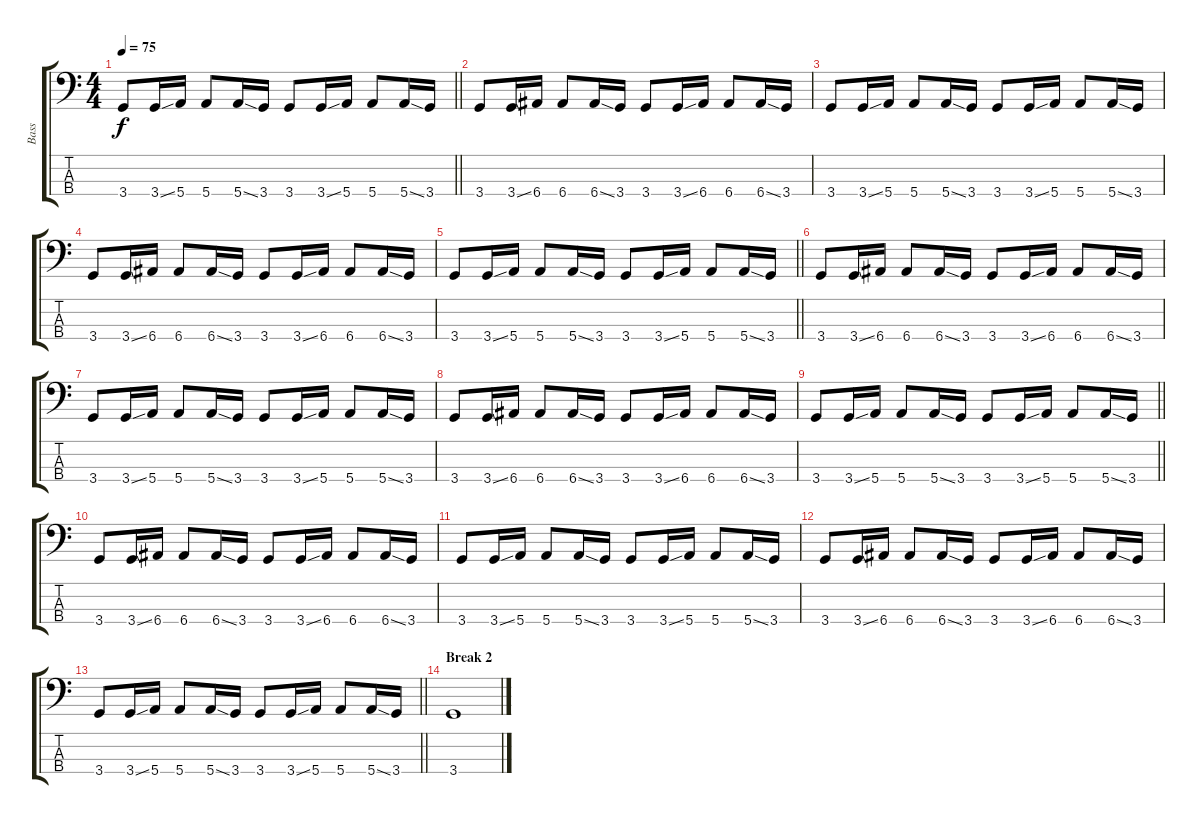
\track ("Bass" "Bass") {instrument electricbassfinger}
\staff {score tabs}
\tuning (G2 D2 A1 E1) {hide}
\ts (4 4)
\tempo 75
\clef f4
\barLineRight lightlight
\ks c
3.4.8{dy f} 3.4{ss}.16 5.4.16 5.4.8 5.4{ss}.16 3.4.16 3.4.8 3.4{ss}.16 5.4.16 5.4.8 5.4{ss}.16 3.4.16 |
\section ("" "")
3.4.8 3.4{ss}.16 6.4.16 6.4.8 6.4{ss}.16 3.4.16 3.4.8 3.4{ss}.16 6.4.16 6.4.8 6.4{ss}.16 3.4.16 |
3.4.8 3.4{ss}.16 5.4.16 5.4.8 5.4{ss}.16 3.4.16 3.4.8 3.4{ss}.16 5.4.16 5.4.8 5.4{ss}.16 3.4.16 |
3.4.8 3.4{ss}.16 6.4.16 6.4.8 6.4{ss}.16 3.4.16 3.4.8 3.4{ss}.16 6.4.16 6.4.8 6.4{ss}.16 3.4.16 |
\barLineRight lightlight
3.4.8 3.4{ss}.16 5.4.16 5.4.8 5.4{ss}.16 3.4.16 3.4.8 3.4{ss}.16 5.4.16 5.4.8 5.4{ss}.16 3.4.16 |
\section ("" "")
3.4.8 3.4{ss}.16 6.4.16 6.4.8 6.4{ss}.16 3.4.16 3.4.8 3.4{ss}.16 6.4.16 6.4.8 6.4{ss}.16 3.4.16 |
3.4.8 3.4{ss}.16 5.4.16 5.4.8 5.4{ss}.16 3.4.16 3.4.8 3.4{ss}.16 5.4.16 5.4.8 5.4{ss}.16 3.4.16 |
3.4.8 3.4{ss}.16 6.4.16 6.4.8 6.4{ss}.16 3.4.16 3.4.8 3.4{ss}.16 6.4.16 6.4.8 6.4{ss}.16 3.4.16 |
\barLineRight lightlight
3.4.8 3.4{ss}.16 5.4.16 5.4.8 5.4{ss}.16 3.4.16 3.4.8 3.4{ss}.16 5.4.16 5.4.8 5.4{ss}.16 3.4.16 |
3.4.8 3.4{ss}.16 6.4.16 6.4.8 6.4{ss}.16 3.4.16 3.4.8 3.4{ss}.16 6.4.16 6.4.8 6.4{ss}.16 3.4.16 |
3.4.8 3.4{ss}.16 5.4.16 5.4.8 5.4{ss}.16 3.4.16 3.4.8 3.4{ss}.16 5.4.16 5.4.8 5.4{ss}.16 3.4.16 |
3.4.8 3.4{ss}.16 6.4.16 6.4.8 6.4{ss}.16 3.4.16 3.4.8 3.4{ss}.16 6.4.16 6.4.8 6.4{ss}.16 3.4.16 |
\barLineRight lightlight
3.4.8 3.4{ss}.16 5.4.16 5.4.8 5.4{ss}.16 3.4.16 3.4.8 3.4{ss}.16 5.4.16 5.4.8 5.4{ss}.16 3.4.16 |
\section ("" "Break 2")
3.4.1
